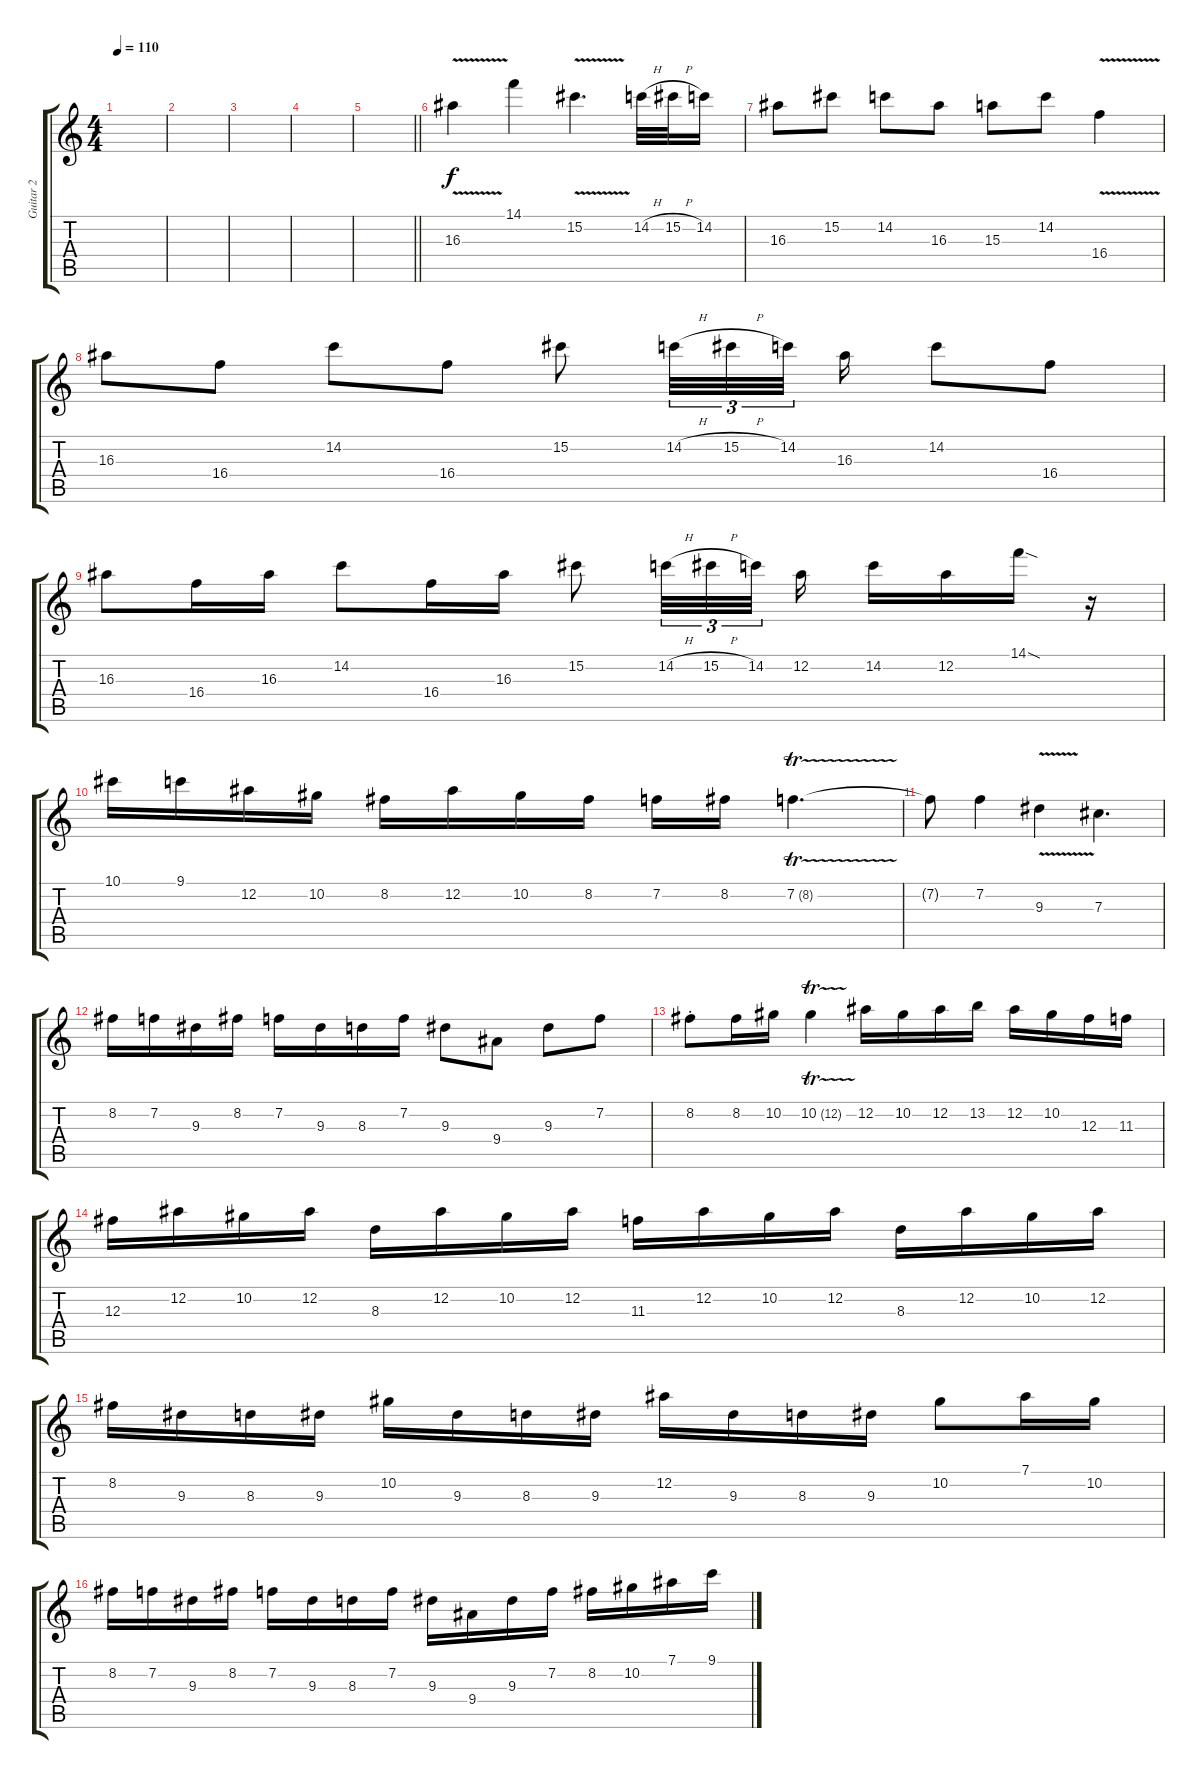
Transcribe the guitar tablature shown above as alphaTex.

\track ("Guitar 2" "Guitar 2") {instrument acousticguitarnylon}
\staff {score tabs}
\tuning (Eb4 Bb3 Gb3 Db3 Ab2 Eb2) {hide}
\ts (4 4)
\tempo 110
\clef g2
\ks c
|
|
|
|
\barLineRight lightlight
|
\section ("" "")
16.3{v}.4 14.1.4 15.2{v}.4{d} 14.2{h}.32 15.2{h}.32 14.2.16 |
16.3.8 15.2.8 14.2.8 16.3.8 15.3.8 14.2.8 16.4{v}.4 |
16.3.8 16.4.8 14.2.8 16.4.8 15.2.8 14.2{h}.32{tu (3 2)} 15.2{h}.32{tu (3 2)} 14.2.32{tu (3 2)} 16.3.16 14.2.8 16.4.8 |
16.3.8 16.4.16 16.3.16 14.2.8 16.4.16 16.3.16 15.2.8 14.2{h}.32{tu (3 2)} 15.2{h}.32{tu (3 2)} 14.2.32{tu (3 2)} 12.2.16 14.2.16 12.2.16 14.1{sod}.16 r.16 |
10.1.16 9.1.16 12.2.16 10.2.16 8.2.16 12.2.16 10.2.16 8.2.16 7.2.16 8.2.16 7.2{tr (8 64)}.4{d} |
7.2{t}.8 7.2.4 9.3{v}.4 7.3.4{d} |
8.2.16 7.2.16 9.3.16 8.2.16 7.2.16 9.3.16 8.3.16 7.2.16 9.3.8 9.4.8 9.3.8 7.2.8 |
8.2{st}.8 8.2.16 10.2.16 10.2{tr (12 64)}.4 12.2.16 10.2.16 12.2.16 13.2.16 12.2.16 10.2.16 12.3.16 11.3.16 |
12.3.16 12.2.16 10.2.16 12.2.16 8.3.16 12.2.16 10.2.16 12.2.16 11.3.16 12.2.16 10.2.16 12.2.16 8.3.16 12.2.16 10.2.16 12.2.16 |
8.2.16 9.3.16 8.3.16 9.3.16 10.2.16 9.3.16 8.3.16 9.3.16 12.2.16 9.3.16 8.3.16 9.3.16 10.2.8 7.1.16 10.2.16 |
8.2.16 7.2.16 9.3.16 8.2.16 7.2.16 9.3.16 8.3.16 7.2.16 9.3.16 9.4.16 9.3.16 7.2.16 8.2.16 10.2.16 7.1.16 9.1.16
